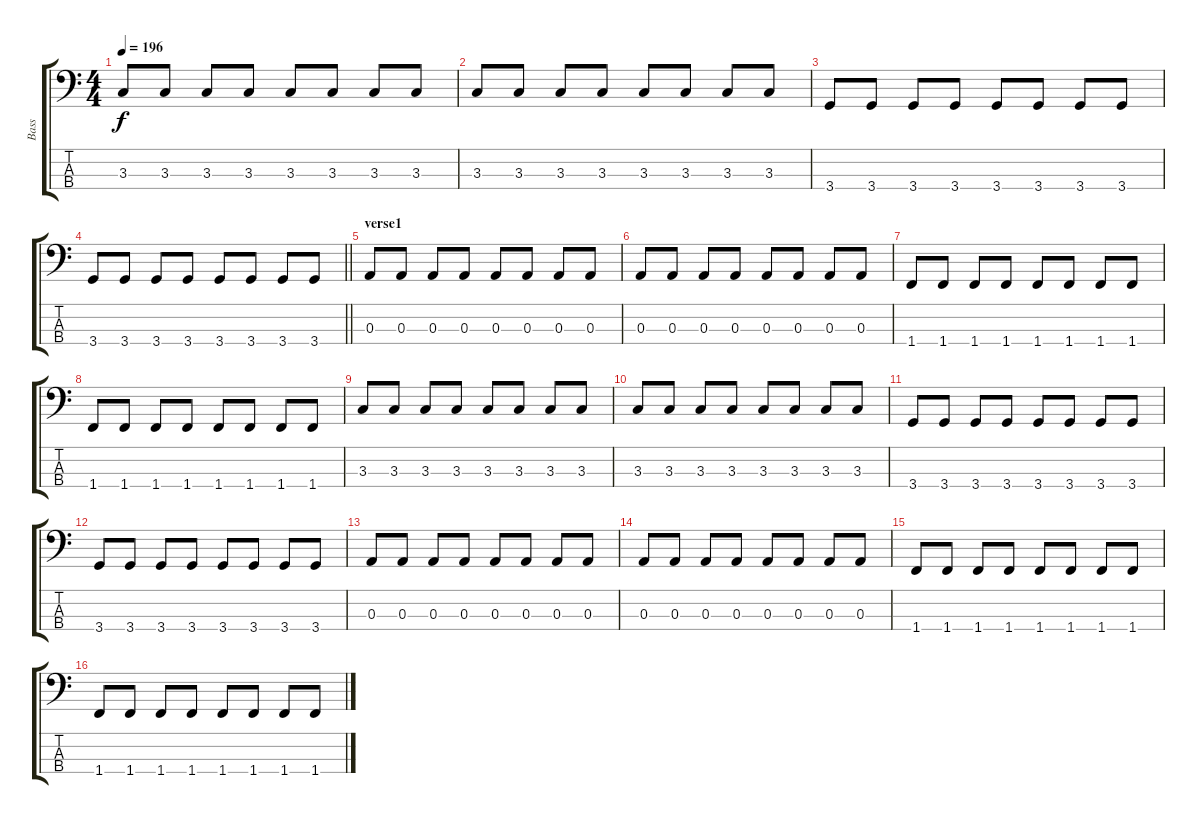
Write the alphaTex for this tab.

\track ("Bass" "Bass") {instrument electricbassfinger}
\staff {score tabs}
\tuning (G2 D2 A1 E1) {hide}
\ts (4 4)
\tempo 196
\clef f4
\ks c
3.3.8{dy f} 3.3.8 3.3.8 3.3.8 3.3.8 3.3.8 3.3.8 3.3.8 |
3.3.8 3.3.8 3.3.8 3.3.8 3.3.8 3.3.8 3.3.8 3.3.8 |
3.4.8 3.4.8 3.4.8 3.4.8 3.4.8 3.4.8 3.4.8 3.4.8 |
\barLineRight lightlight
3.4.8 3.4.8 3.4.8 3.4.8 3.4.8 3.4.8 3.4.8 3.4.8 |
\section ("" "verse1")
0.3.8 0.3.8 0.3.8 0.3.8 0.3.8 0.3.8 0.3.8 0.3.8 |
0.3.8 0.3.8 0.3.8 0.3.8 0.3.8 0.3.8 0.3.8 0.3.8 |
1.4.8 1.4.8 1.4.8 1.4.8 1.4.8 1.4.8 1.4.8 1.4.8 |
1.4.8 1.4.8 1.4.8 1.4.8 1.4.8 1.4.8 1.4.8 1.4.8 |
3.3.8 3.3.8 3.3.8 3.3.8 3.3.8 3.3.8 3.3.8 3.3.8 |
3.3.8 3.3.8 3.3.8 3.3.8 3.3.8 3.3.8 3.3.8 3.3.8 |
3.4.8 3.4.8 3.4.8 3.4.8 3.4.8 3.4.8 3.4.8 3.4.8 |
3.4.8 3.4.8 3.4.8 3.4.8 3.4.8 3.4.8 3.4.8 3.4.8 |
0.3.8 0.3.8 0.3.8 0.3.8 0.3.8 0.3.8 0.3.8 0.3.8 |
0.3.8 0.3.8 0.3.8 0.3.8 0.3.8 0.3.8 0.3.8 0.3.8 |
1.4.8 1.4.8 1.4.8 1.4.8 1.4.8 1.4.8 1.4.8 1.4.8 |
1.4.8 1.4.8 1.4.8 1.4.8 1.4.8 1.4.8 1.4.8 1.4.8
